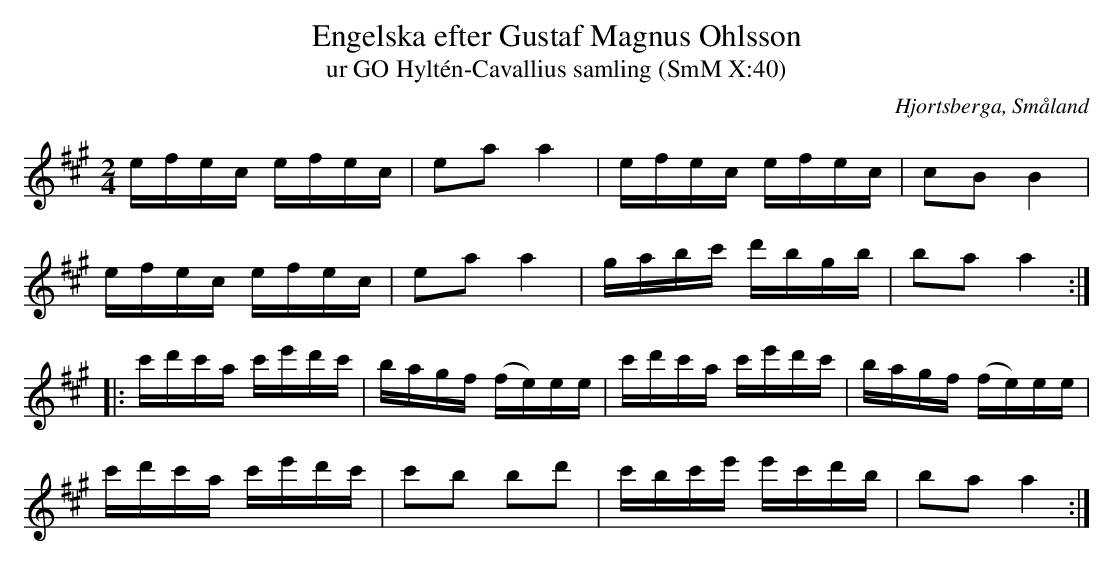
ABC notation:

X:1
T:Engelska efter Gustaf Magnus Ohlsson
T:ur GO Hyltén-Cavallius samling (SmM X:40)
O:Hjortsberga, Småland
M:2/4
L:1/16
K:A
efec efec|e2a2 a4|efec efec|c2B2 B4|
efec efec|e2a2 a4|gabc' d'bgb|b2a2 a4:|
|:c'd'c'a c'e'd'c'|bagf (fe)ee|c'd'c'a c'e'd'c'|bagf (fe)ee|
c'd'c'a c'e'd'c'|c'2b2 b2d'2|c'bc'e' e'c'd'b|b2a2 a4:|
